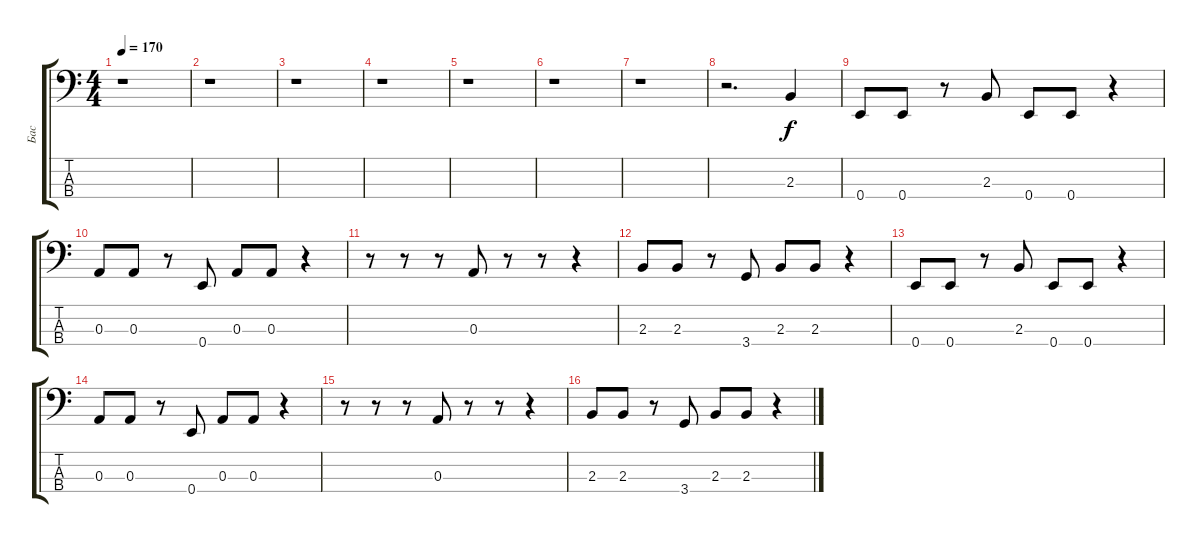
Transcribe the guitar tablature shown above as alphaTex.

\track ("Бас" "Бас") {instrument electricbasspick}
\staff {score tabs}
\tuning (G2 D2 A1 E1) {hide}
\ts (4 4)
\tempo 170
\clef f4
\ks c
r.1{dy f instrument electricbasspick} |
r.1 |
r.1 |
r.1 |
r.1 |
r.1 |
r.1 |
r.2{d} 2.3.4 |
0.4.8 0.4.8 r.8 2.3.8 0.4.8 0.4.8 r.4 |
0.3.8 0.3.8 r.8 0.4.8 0.3.8 0.3.8 r.4 |
r.8 r.8 r.8 0.3.8 r.8 r.8 r.4 |
2.3.8 2.3.8 r.8 3.4.8 2.3.8 2.3.8 r.4 |
0.4.8 0.4.8 r.8 2.3.8 0.4.8 0.4.8 r.4 |
0.3.8 0.3.8 r.8 0.4.8 0.3.8 0.3.8 r.4 |
r.8 r.8 r.8 0.3.8 r.8 r.8 r.4 |
2.3.8 2.3.8 r.8 3.4.8 2.3.8 2.3.8 r.4
